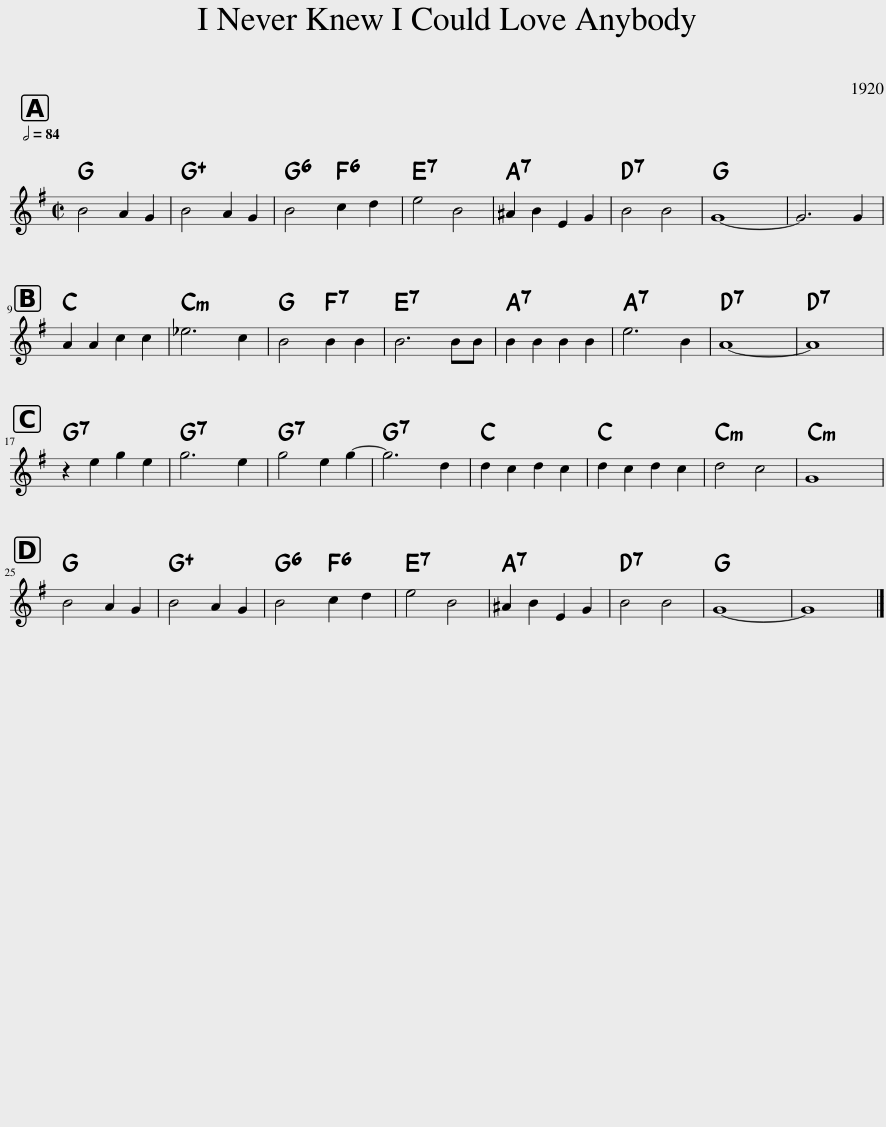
X:1
L:1/8
Q:1/2=84
M:2/2
I:linebreak $
K:G
V:1 treble
V:1
 B4 A2 G2 | B4 A2 G2 | B4 c2 d2 | e4 B4 | ^A2 B2 E2 G2 | %5
 B4 B4 | G8- | G6 G2 |$ A2 A2 c2 c2 | _e6 c2 | %10
 B4 B2 B2 | B6 BB | B2 B2 B2 B2 | e6 B2 | A8- | %15
 A8 |$ z2 e2 g2 e2 | g6 e2 | g4 e2 g2- | g6 d2 | %20
 d2 c2 d2 c2 | d2 c2 d2 c2 | d4 c4 | G8 |$ B4 A2 G2 | %25
 B4 A2 G2 | B4 c2 d2 | e4 B4 | ^A2 B2 E2 G2 | B4 B4 | %30
 G8- | G8 |] %32
